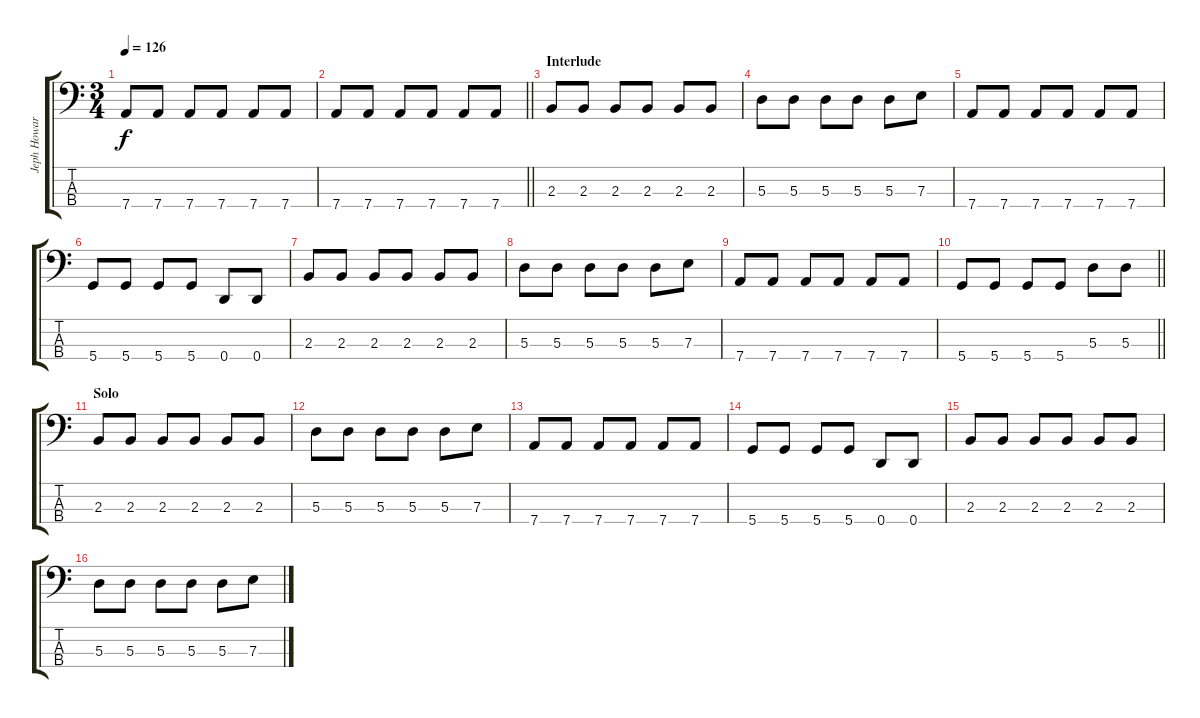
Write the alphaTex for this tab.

\track ("Jeph Howard [Bass]" "Jeph Howar") {instrument electricbassfinger}
\staff {score tabs}
\tuning (G2 D2 A1 D1) {hide}
\ts (3 4)
\tempo 126
\clef f4
\ks c
7.4.8{dy f} 7.4.8 7.4.8 7.4.8 7.4.8 7.4.8 |
\barLineRight lightlight
7.4.8 7.4.8 7.4.8 7.4.8 7.4.8 7.4.8 |
\section ("" "Interlude")
2.3.8 2.3.8 2.3.8 2.3.8 2.3.8 2.3.8 |
5.3.8 5.3.8 5.3.8 5.3.8 5.3.8 7.3.8 |
7.4.8 7.4.8 7.4.8 7.4.8 7.4.8 7.4.8 |
5.4.8 5.4.8 5.4.8 5.4.8 0.4.8 0.4.8 |
2.3.8 2.3.8 2.3.8 2.3.8 2.3.8 2.3.8 |
5.3.8 5.3.8 5.3.8 5.3.8 5.3.8 7.3.8 |
7.4.8 7.4.8 7.4.8 7.4.8 7.4.8 7.4.8 |
\barLineRight lightlight
5.4.8 5.4.8 5.4.8 5.4.8 5.3.8 5.3.8 |
\section ("" "Solo")
2.3.8 2.3.8 2.3.8 2.3.8 2.3.8 2.3.8 |
5.3.8 5.3.8 5.3.8 5.3.8 5.3.8 7.3.8 |
7.4.8 7.4.8 7.4.8 7.4.8 7.4.8 7.4.8 |
5.4.8 5.4.8 5.4.8 5.4.8 0.4.8 0.4.8 |
2.3.8 2.3.8 2.3.8 2.3.8 2.3.8 2.3.8 |
5.3.8 5.3.8 5.3.8 5.3.8 5.3.8 7.3.8
